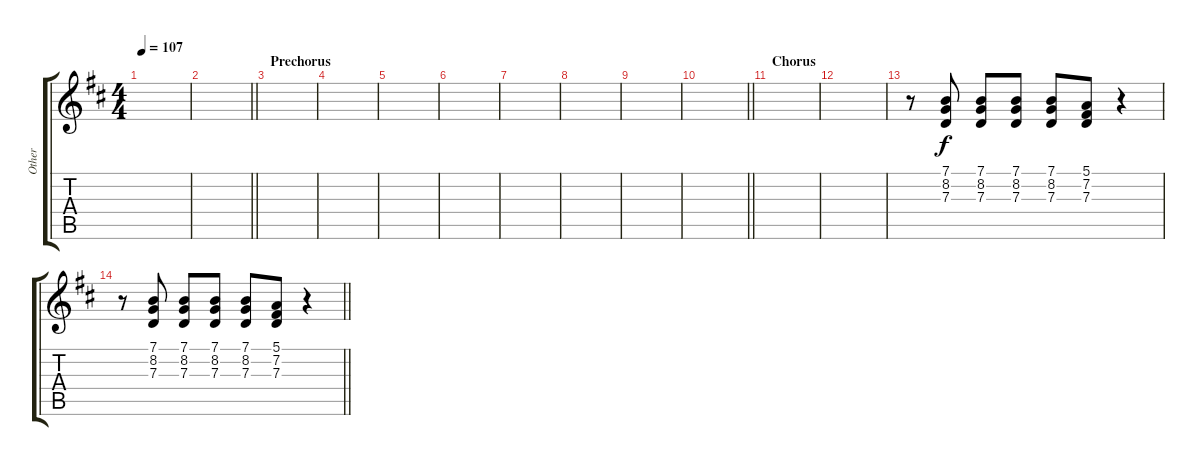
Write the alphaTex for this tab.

\track ("Other" "Other") {instrument lead1square}
\staff {score tabs}
\tuning (E4 B3 G3 D3 A2 E2) {hide}
\ts (4 4)
\tempo 107
\clef g2
\ks d
|
\barLineRight lightlight
|
\section ("" "Prechorus")
|
|
|
|
|
|
|
\barLineRight lightlight
|
\section ("" "Chorus")
|
|
r.8 (7.1 8.2 7.3).8 (7.1 8.2 7.3).8 (7.1 8.2 7.3).8 (7.1 8.2 7.3).8 (5.1 7.2 7.3).8 r.4 |
\barLineRight lightlight
r.8 (7.1 8.2 7.3).8 (7.1 8.2 7.3).8 (7.1 8.2 7.3).8 (7.1 8.2 7.3).8 (5.1 7.2 7.3).8 r.4
